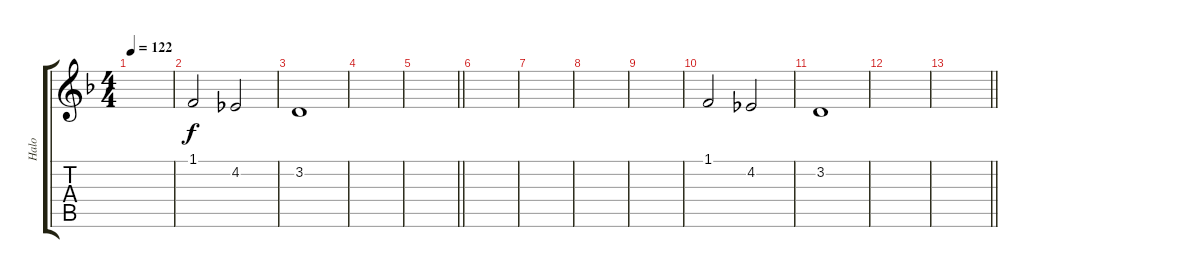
\track ("Halo" "Halo") {instrument pad7halo}
\staff {score tabs}
\tuning (E4 B3 G3 D3 A2 E2) {hide}
\ts (4 4)
\tempo 122
\clef g2
\ks f
|
1.1.2 4.2.2 |
3.2.1 |
|
\barLineRight lightlight
|
|
|
|
|
1.1.2 4.2.2 |
3.2.1 |
|
\barLineRight lightlight
